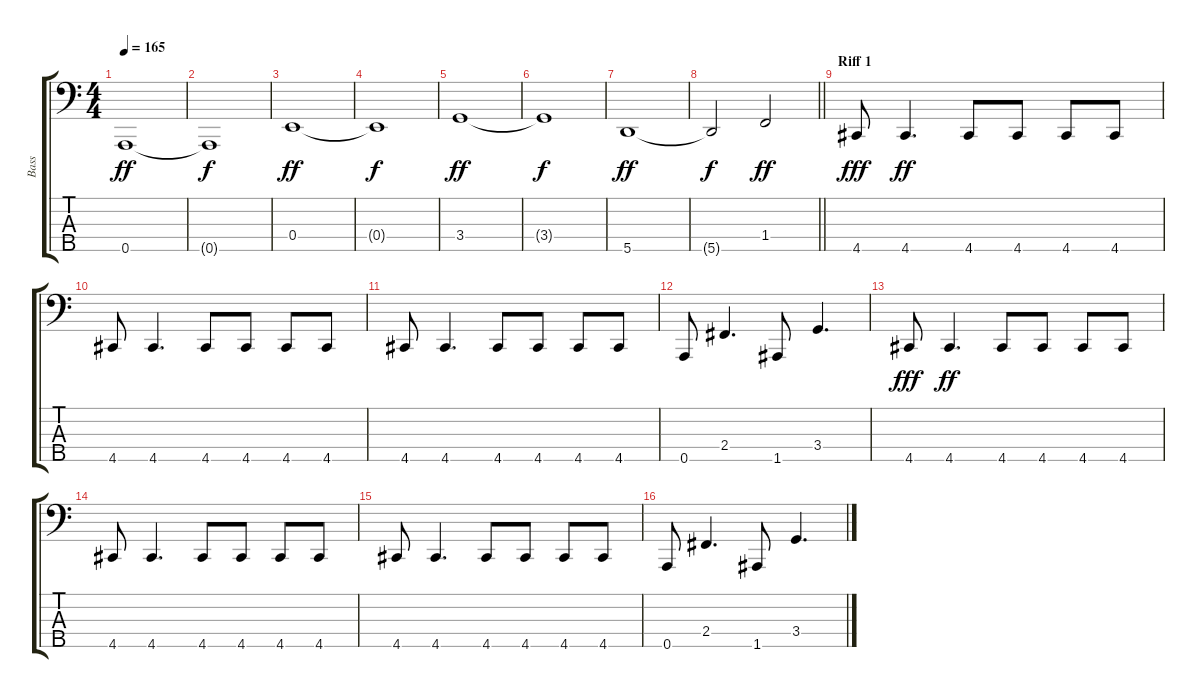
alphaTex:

\track ("Bass" "Bass") {instrument electricbasspick}
\staff {score tabs}
\tuning (G2 D2 A1 E1 A0) {hide}
\ts (4 4)
\tempo 165
\clef f4
\ks c
0.5.1{dy ff} |
0.5{t}.1{dy f} |
0.4.1{dy ff} |
0.4{t}.1{dy f} |
3.4.1{dy ff} |
3.4{t}.1{dy f} |
5.5.1{dy ff} |
\barLineRight lightlight
5.5{t}.2{dy f} 1.4.2{dy ff} |
\section ("" "Riff 1")
4.5.8{dy fff} 4.5.4{d dy ff} 4.5.8 4.5.8 4.5.8 4.5.8 |
4.5.8 4.5.4{d} 4.5.8 4.5.8 4.5.8 4.5.8 |
4.5.8 4.5.4{d} 4.5.8 4.5.8 4.5.8 4.5.8 |
0.5.8 2.4.4{d} 1.5.8 3.4.4{d} |
4.5.8{dy fff} 4.5.4{d dy ff} 4.5.8 4.5.8 4.5.8 4.5.8 |
4.5.8 4.5.4{d} 4.5.8 4.5.8 4.5.8 4.5.8 |
4.5.8 4.5.4{d} 4.5.8 4.5.8 4.5.8 4.5.8 |
0.5.8 2.4.4{d} 1.5.8 3.4.4{d}
